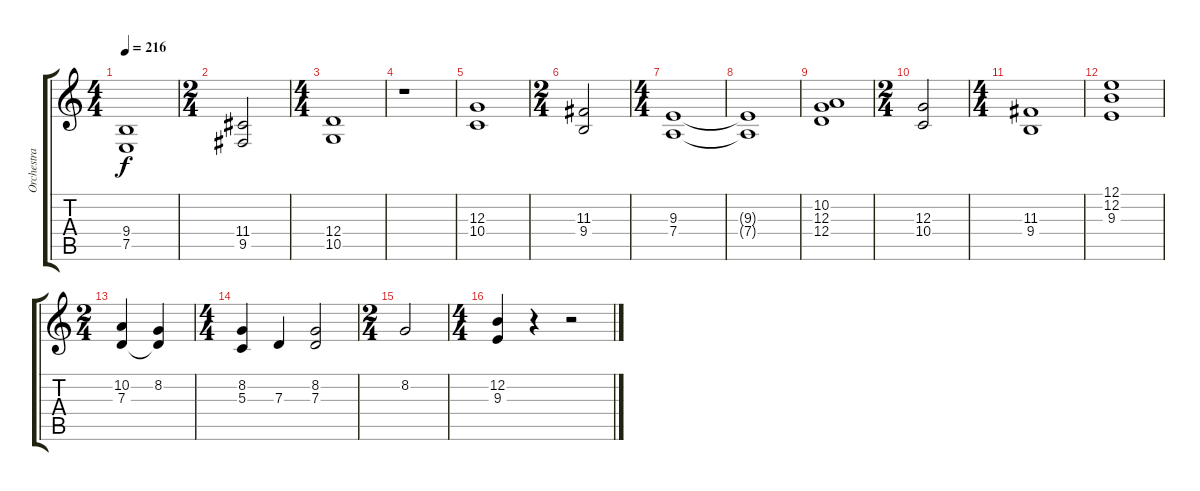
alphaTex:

\track ("Orchestra" "Orchestra") {instrument stringensemble1}
\staff {score tabs}
\tuning (E4 B3 G3 D3 A2 E2) {hide}
\ts (4 4)
\tempo 216
\clef g2
\ks c
(9.4 7.5).1{dy f} |
\ts (2 4)
(11.4 9.5).2 |
\ts (4 4)
(12.4 10.5).1 |
r.1 |
(12.3 10.4).1 |
\ts (2 4)
(11.3 9.4).2 |
\ts (4 4)
(9.3 7.4).1 |
(9.3{t} 7.4{t}).1 |
(10.2 12.3 12.4).1 |
\ts (2 4)
(12.3 10.4).2 |
\ts (4 4)
(11.3 9.4).1 |
(12.1 12.2 9.3).1 |
\ts (2 4)
(10.2 7.3).4 (8.2 7.3{t}).4 |
\ts (4 4)
(8.2 5.3).4 7.3.4 (8.2 7.3).2 |
\ts (2 4)
8.2.2 |
\ts (4 4)
(12.2 9.3).4 r.4 r.2
